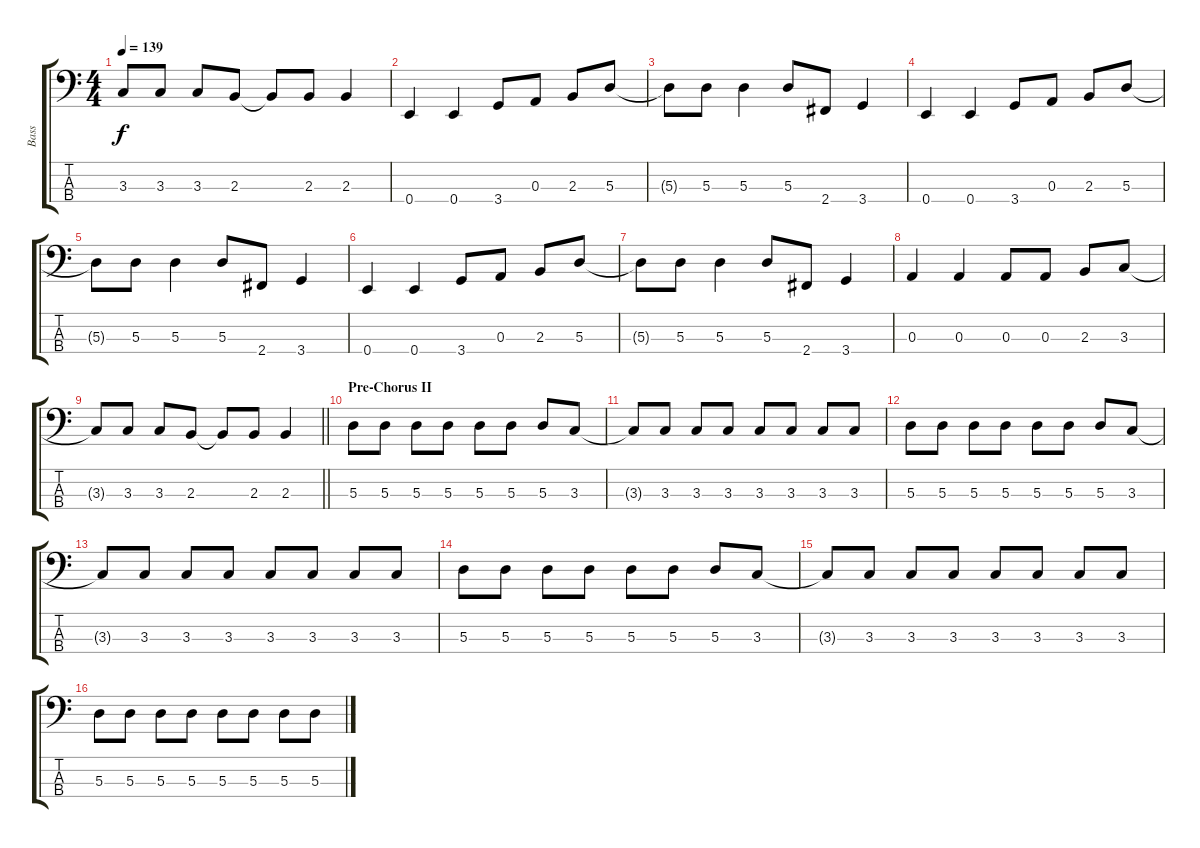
\track ("Bass" "Bass") {instrument electricbassfinger}
\staff {score tabs}
\tuning (G2 D2 A1 E1) {hide}
\ts (4 4)
\tempo 139
\clef f4
\ks c
3.3{t}.8{dy f} 3.3.8 3.3.8 2.3.8 2.3{t}.8 2.3.8 2.3.4 |
0.4.4 0.4.4 3.4.8 0.3.8 2.3.8 5.3.8 |
5.3{t}.8 5.3.8 5.3.4 5.3.8 2.4.8 3.4.4 |
0.4.4 0.4.4 3.4.8 0.3.8 2.3.8 5.3.8 |
5.3{t}.8 5.3.8 5.3.4 5.3.8 2.4.8 3.4.4 |
0.4.4 0.4.4 3.4.8 0.3.8 2.3.8 5.3.8 |
5.3{t}.8 5.3.8 5.3.4 5.3.8 2.4.8 3.4.4 |
0.3.4 0.3.4 0.3.8 0.3.8 2.3.8 3.3.8 |
\barLineRight lightlight
3.3{t}.8 3.3.8 3.3.8 2.3.8 2.3{t}.8 2.3.8 2.3.4 |
\section ("" "Pre-Chorus II")
5.3.8 5.3.8 5.3.8 5.3.8 5.3.8 5.3.8 5.3.8 3.3.8 |
3.3{t}.8 3.3.8 3.3.8 3.3.8 3.3.8 3.3.8 3.3.8 3.3.8 |
5.3.8 5.3.8 5.3.8 5.3.8 5.3.8 5.3.8 5.3.8 3.3.8 |
3.3{t}.8 3.3.8 3.3.8 3.3.8 3.3.8 3.3.8 3.3.8 3.3.8 |
5.3.8 5.3.8 5.3.8 5.3.8 5.3.8 5.3.8 5.3.8 3.3.8 |
3.3{t}.8 3.3.8 3.3.8 3.3.8 3.3.8 3.3.8 3.3.8 3.3.8 |
5.3.8 5.3.8 5.3.8 5.3.8 5.3.8 5.3.8 5.3.8 5.3.8
